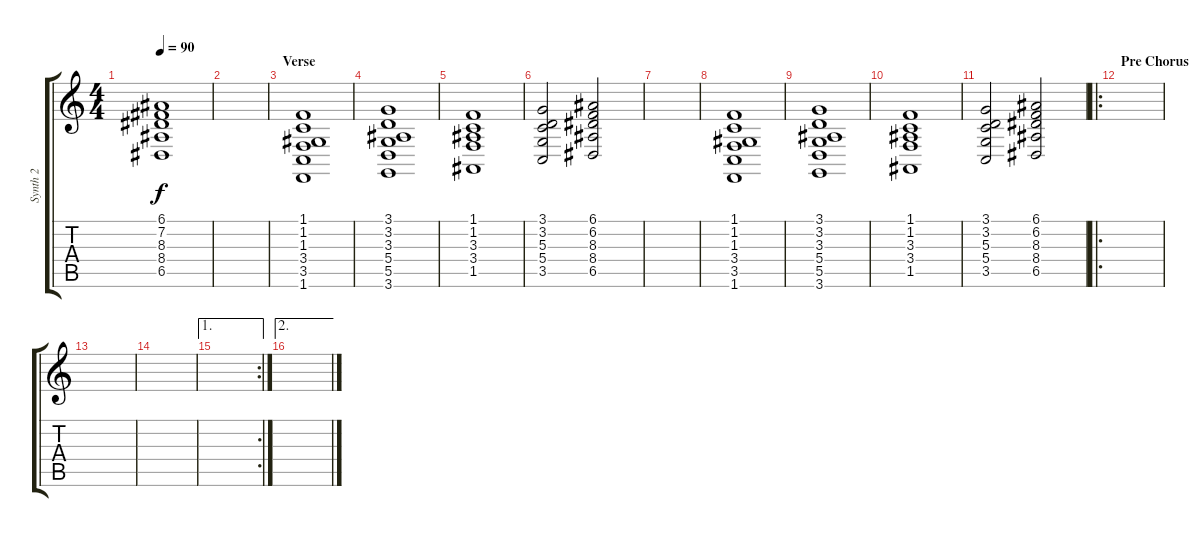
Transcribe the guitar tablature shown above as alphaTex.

\track ("Synth 2" "Synth 2") {instrument stringensemble1}
\staff {score tabs}
\tuning (E4 B3 G3 D3 A2 E2) {hide}
\ts (4 4)
\tempo 90
\clef g2
\ks c
(6.1 7.2 8.3 8.4 6.5).1{dy f} |
|
\section ("" "Verse")
(1.1 1.2 1.3 3.4 3.5 1.6).1 |
(3.1 3.2 3.3 5.4 5.5 3.6).1 |
(1.1 1.2 3.3 3.4 1.5).1 |
(3.1 3.2 5.3 5.4 3.5).2 (6.1 6.2 8.3 8.4 6.5).2 |
|
(1.1 1.2 1.3 3.4 3.5 1.6).1 |
(3.1 3.2 3.3 5.4 5.5 3.6).1 |
(1.1 1.2 3.3 3.4 1.5).1 |
(3.1 3.2 5.3 5.4 3.5).2 (6.1 6.2 8.3 8.4 6.5).2 |
\ro
\section ("" "Pre Chorus")
|
|
|
\ae 1
\rc 2
|
\ae 2
